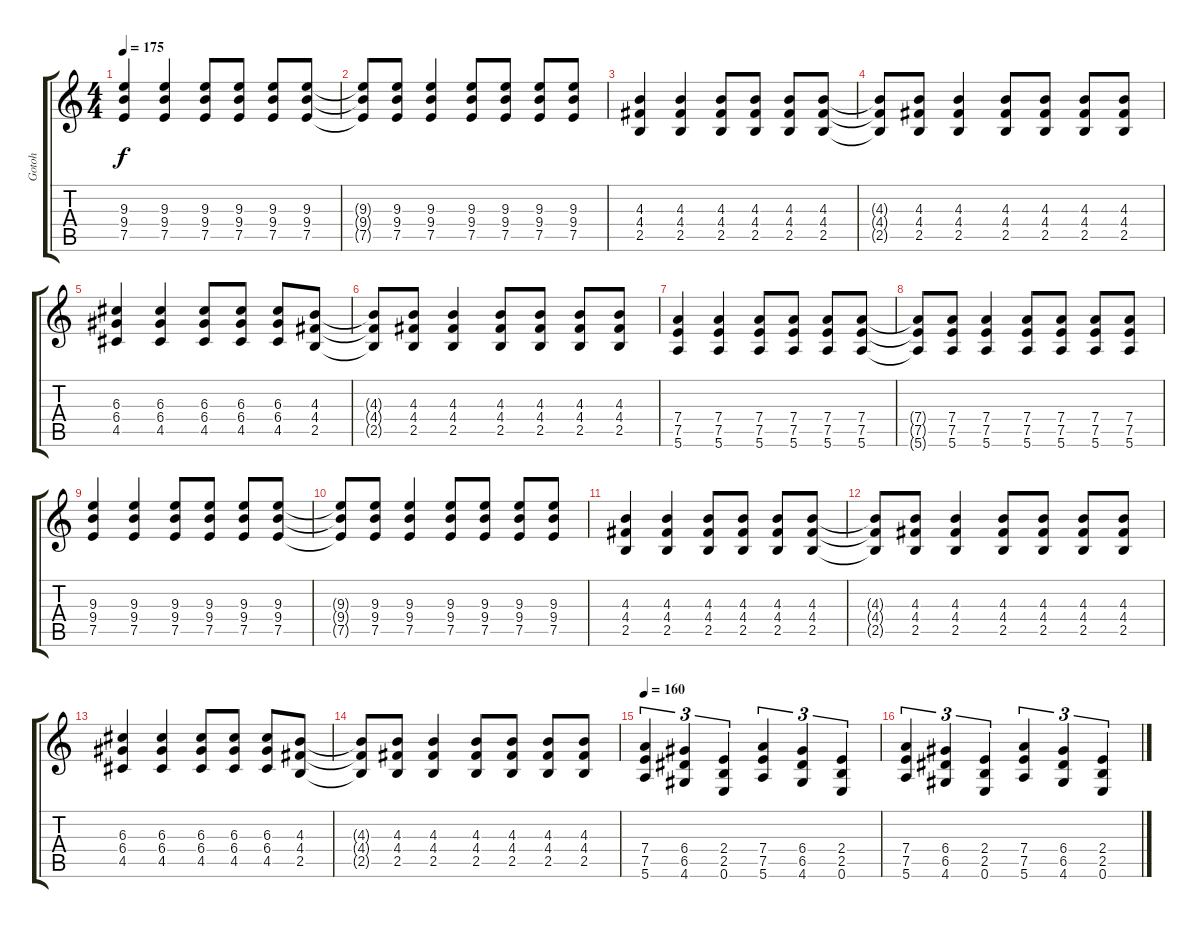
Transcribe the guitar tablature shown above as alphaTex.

\track ("Gotoh" "Gotoh") {instrument overdrivenguitar}
\staff {score tabs}
\tuning (E4 B3 G3 D3 A2 E2) {hide}
\ts (4 4)
\tempo 175
\clef g2
\ks c
(9.3 9.4 7.5).4{dy f} (9.3 9.4 7.5).4 (9.3 9.4 7.5).8 (9.3 9.4 7.5).8 (9.3 9.4 7.5).8 (9.3 9.4 7.5).8 |
(9.3{t} 9.4{t} 7.5{t}).8 (9.3 9.4 7.5).8 (9.3 9.4 7.5).4 (9.3 9.4 7.5).8 (9.3 9.4 7.5).8 (9.3 9.4 7.5).8 (9.3 9.4 7.5).8 |
(4.3 4.4 2.5).4 (4.3 4.4 2.5).4 (4.3 4.4 2.5).8 (4.3 4.4 2.5).8 (4.3 4.4 2.5).8 (4.3 4.4 2.5).8 |
(4.3{t} 4.4{t} 2.5{t}).8 (4.3 4.4 2.5).8 (4.3 4.4 2.5).4 (4.3 4.4 2.5).8 (4.3 4.4 2.5).8 (4.3 4.4 2.5).8 (4.3 4.4 2.5).8 |
(6.3 6.4 4.5).4 (6.3 6.4 4.5).4 (6.3 6.4 4.5).8 (6.3 6.4 4.5).8 (6.3 6.4 4.5).8 (4.3 4.4 2.5).8 |
(4.3{t} 4.4{t} 2.5{t}).8 (4.3 4.4 2.5).8 (4.3 4.4 2.5).4 (4.3 4.4 2.5).8 (4.3 4.4 2.5).8 (4.3 4.4 2.5).8 (4.3 4.4 2.5).8 |
(7.4 7.5 5.6).4 (7.4 7.5 5.6).4 (7.4 7.5 5.6).8 (7.4 7.5 5.6).8 (7.4 7.5 5.6).8 (7.4 7.5 5.6).8 |
(7.4{t} 7.5{t} 5.6{t}).8 (7.4 7.5 5.6).8 (7.4 7.5 5.6).4 (7.4 7.5 5.6).8 (7.4 7.5 5.6).8 (7.4 7.5 5.6).8 (7.4 7.5 5.6).8 |
(9.3 9.4 7.5).4 (9.3 9.4 7.5).4 (9.3 9.4 7.5).8 (9.3 9.4 7.5).8 (9.3 9.4 7.5).8 (9.3 9.4 7.5).8 |
(9.3{t} 9.4{t} 7.5{t}).8 (9.3 9.4 7.5).8 (9.3 9.4 7.5).4 (9.3 9.4 7.5).8 (9.3 9.4 7.5).8 (9.3 9.4 7.5).8 (9.3 9.4 7.5).8 |
(4.3 4.4 2.5).4 (4.3 4.4 2.5).4 (4.3 4.4 2.5).8 (4.3 4.4 2.5).8 (4.3 4.4 2.5).8 (4.3 4.4 2.5).8 |
(4.3{t} 4.4{t} 2.5{t}).8 (4.3 4.4 2.5).8 (4.3 4.4 2.5).4 (4.3 4.4 2.5).8 (4.3 4.4 2.5).8 (4.3 4.4 2.5).8 (4.3 4.4 2.5).8 |
(6.3 6.4 4.5).4 (6.3 6.4 4.5).4 (6.3 6.4 4.5).8 (6.3 6.4 4.5).8 (6.3 6.4 4.5).8 (4.3 4.4 2.5).8 |
(4.3{t} 4.4{t} 2.5{t}).8 (4.3 4.4 2.5).8 (4.3 4.4 2.5).4 (4.3 4.4 2.5).8 (4.3 4.4 2.5).8 (4.3 4.4 2.5).8 (4.3 4.4 2.5).8 |
\tempo 160
(7.4 7.5 5.6).4{tu (3 2)} (6.4 6.5 4.6).4{tu (3 2)} (2.4 2.5 0.6).4{tu (3 2)} (7.4 7.5 5.6).4{tu (3 2)} (6.4 6.5 4.6).4{tu (3 2)} (2.4 2.5 0.6).4{tu (3 2)} |
(7.4 7.5 5.6).4{tu (3 2)} (6.4 6.5 4.6).4{tu (3 2)} (2.4 2.5 0.6).4{tu (3 2)} (7.4 7.5 5.6).4{tu (3 2)} (6.4 6.5 4.6).4{tu (3 2)} (2.4 2.5 0.6).4{tu (3 2)}
